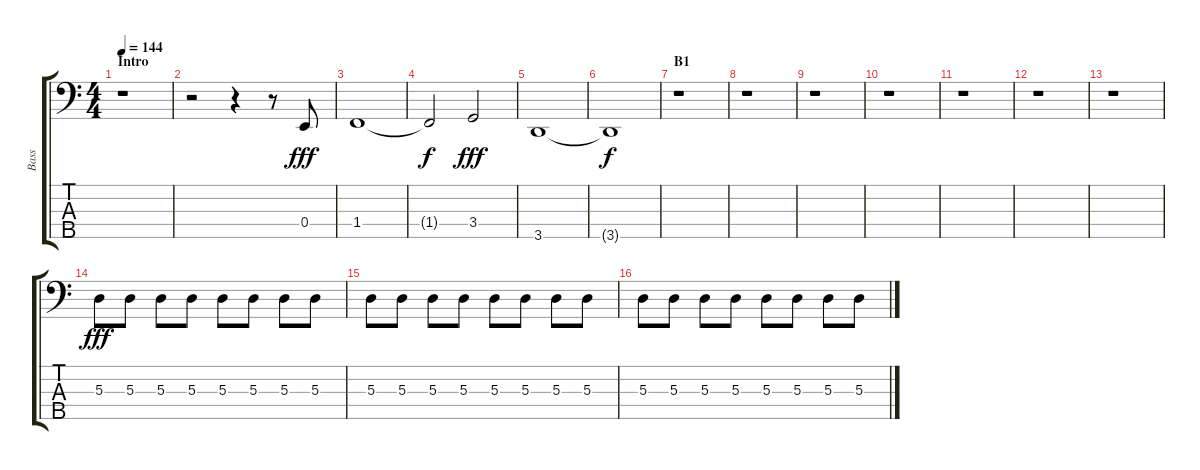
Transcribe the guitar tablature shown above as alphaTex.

\track ("Bass" "Bass") {instrument electricbassfinger}
\staff {score tabs}
\tuning (G2 D2 A1 E1 B0) {hide}
\ts (4 4)
\section ("" "Intro")
\tempo 144
\clef f4
\ks c
r.1{dy fff instrument electricbassfinger} |
r.2 r.4 r.8 0.4.8 |
1.4.1 |
1.4{t}.2{dy f} 3.4.2{dy fff} |
3.5.1 |
3.5{t}.1{dy f} |
\section ("" "B1")
r.1 |
r.1 |
r.1 |
r.1 |
r.1 |
r.1 |
r.1 |
5.3.8{dy fff} 5.3.8 5.3.8 5.3.8 5.3.8 5.3.8 5.3.8 5.3.8 |
5.3.8 5.3.8 5.3.8 5.3.8 5.3.8 5.3.8 5.3.8 5.3.8 |
5.3.8 5.3.8 5.3.8 5.3.8 5.3.8 5.3.8 5.3.8 5.3.8
